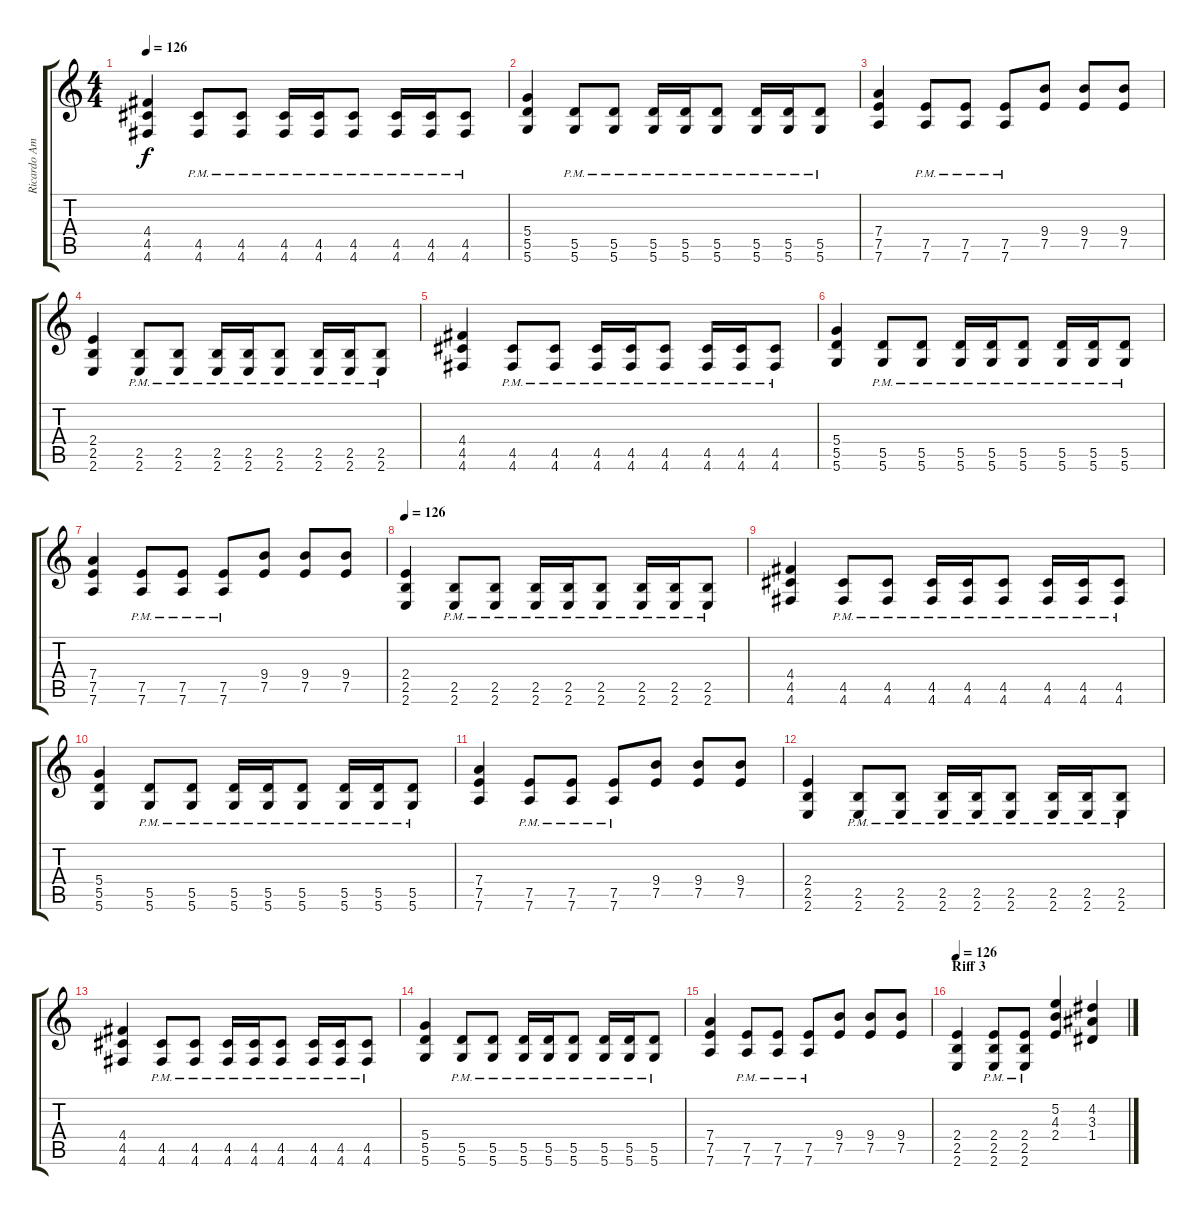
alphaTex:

\track ("Ricardo Amorim - Guitar" "Ricardo Am") {instrument distortionguitar}
\staff {score tabs}
\tuning (E4 B3 G3 D3 A2 D2) {hide}
\ts (4 4)
\tempo 126
\clef g2
\ks c
(4.4 4.5 4.6).4{dy f} (4.5{pm} 4.6{pm}).8 (4.5{pm} 4.6{pm}).8 (4.5{pm} 4.6{pm}).16 (4.5{pm} 4.6{pm}).16 (4.5{pm} 4.6{pm}).8 (4.5{pm} 4.6{pm}).16 (4.5{pm} 4.6{pm}).16 (4.5{pm} 4.6{pm}).8 |
(5.4 5.5 5.6).4 (5.5{pm} 5.6{pm}).8 (5.5{pm} 5.6{pm}).8 (5.5{pm} 5.6{pm}).16 (5.5{pm} 5.6{pm}).16 (5.5{pm} 5.6{pm}).8 (5.5{pm} 5.6{pm}).16 (5.5{pm} 5.6{pm}).16 (5.5{pm} 5.6{pm}).8 |
(7.4 7.5 7.6).4 (7.5{pm} 7.6{pm}).8 (7.5{pm} 7.6{pm}).8 (7.5{pm} 7.6{pm}).8 (9.4 7.5).8 (9.4 7.5).8 (9.4 7.5).8 |
(2.4 2.5 2.6).4 (2.5{pm} 2.6{pm}).8 (2.5{pm} 2.6{pm}).8 (2.5{pm} 2.6{pm}).16 (2.5{pm} 2.6{pm}).16 (2.5{pm} 2.6{pm}).8 (2.5{pm} 2.6{pm}).16 (2.5{pm} 2.6{pm}).16 (2.5{pm} 2.6{pm}).8 |
(4.4 4.5 4.6).4 (4.5{pm} 4.6{pm}).8 (4.5{pm} 4.6{pm}).8 (4.5{pm} 4.6{pm}).16 (4.5{pm} 4.6{pm}).16 (4.5{pm} 4.6{pm}).8 (4.5{pm} 4.6{pm}).16 (4.5{pm} 4.6{pm}).16 (4.5{pm} 4.6{pm}).8 |
(5.4 5.5 5.6).4 (5.5{pm} 5.6{pm}).8 (5.5{pm} 5.6{pm}).8 (5.5{pm} 5.6{pm}).16 (5.5{pm} 5.6{pm}).16 (5.5{pm} 5.6{pm}).8 (5.5{pm} 5.6{pm}).16 (5.5{pm} 5.6{pm}).16 (5.5{pm} 5.6{pm}).8 |
(7.4 7.5 7.6).4 (7.5{pm} 7.6{pm}).8 (7.5{pm} 7.6{pm}).8 (7.5{pm} 7.6{pm}).8 (9.4 7.5).8 (9.4 7.5).8 (9.4 7.5).8 |
\section ("" "")
\tempo 126
(2.4 2.5 2.6).4 (2.5{pm} 2.6{pm}).8 (2.5{pm} 2.6{pm}).8 (2.5{pm} 2.6{pm}).16 (2.5{pm} 2.6{pm}).16 (2.5{pm} 2.6{pm}).8 (2.5{pm} 2.6{pm}).16 (2.5{pm} 2.6{pm}).16 (2.5{pm} 2.6{pm}).8 |
(4.4 4.5 4.6).4 (4.5{pm} 4.6{pm}).8 (4.5{pm} 4.6{pm}).8 (4.5{pm} 4.6{pm}).16 (4.5{pm} 4.6{pm}).16 (4.5{pm} 4.6{pm}).8 (4.5{pm} 4.6{pm}).16 (4.5{pm} 4.6{pm}).16 (4.5{pm} 4.6{pm}).8 |
(5.4 5.5 5.6).4 (5.5{pm} 5.6{pm}).8 (5.5{pm} 5.6{pm}).8 (5.5{pm} 5.6{pm}).16 (5.5{pm} 5.6{pm}).16 (5.5{pm} 5.6{pm}).8 (5.5{pm} 5.6{pm}).16 (5.5{pm} 5.6{pm}).16 (5.5{pm} 5.6{pm}).8 |
(7.4 7.5 7.6).4 (7.5{pm} 7.6{pm}).8 (7.5{pm} 7.6{pm}).8 (7.5{pm} 7.6{pm}).8 (9.4 7.5).8 (9.4 7.5).8 (9.4 7.5).8 |
(2.4 2.5 2.6).4 (2.5{pm} 2.6{pm}).8 (2.5{pm} 2.6{pm}).8 (2.5{pm} 2.6{pm}).16 (2.5{pm} 2.6{pm}).16 (2.5{pm} 2.6{pm}).8 (2.5{pm} 2.6{pm}).16 (2.5{pm} 2.6{pm}).16 (2.5{pm} 2.6{pm}).8 |
(4.4 4.5 4.6).4 (4.5{pm} 4.6{pm}).8 (4.5{pm} 4.6{pm}).8 (4.5{pm} 4.6{pm}).16 (4.5{pm} 4.6{pm}).16 (4.5{pm} 4.6{pm}).8 (4.5{pm} 4.6{pm}).16 (4.5{pm} 4.6{pm}).16 (4.5{pm} 4.6{pm}).8 |
(5.4 5.5 5.6).4 (5.5{pm} 5.6{pm}).8 (5.5{pm} 5.6{pm}).8 (5.5{pm} 5.6{pm}).16 (5.5{pm} 5.6{pm}).16 (5.5{pm} 5.6{pm}).8 (5.5{pm} 5.6{pm}).16 (5.5{pm} 5.6{pm}).16 (5.5{pm} 5.6{pm}).8 |
(7.4 7.5 7.6).4 (7.5{pm} 7.6{pm}).8 (7.5{pm} 7.6{pm}).8 (7.5{pm} 7.6{pm}).8 (9.4 7.5).8 (9.4 7.5).8 (9.4 7.5).8 |
\section ("" "Riff 3")
\tempo 126
(2.4 2.5 2.6).4{volume 12 balance 3 instrument distortionguitar} (2.4{pm} 2.5{pm} 2.6{pm}).8 (2.4{pm} 2.5{pm} 2.6{pm}).8 (5.2 4.3 2.4).4 (4.2 3.3 1.4).4
